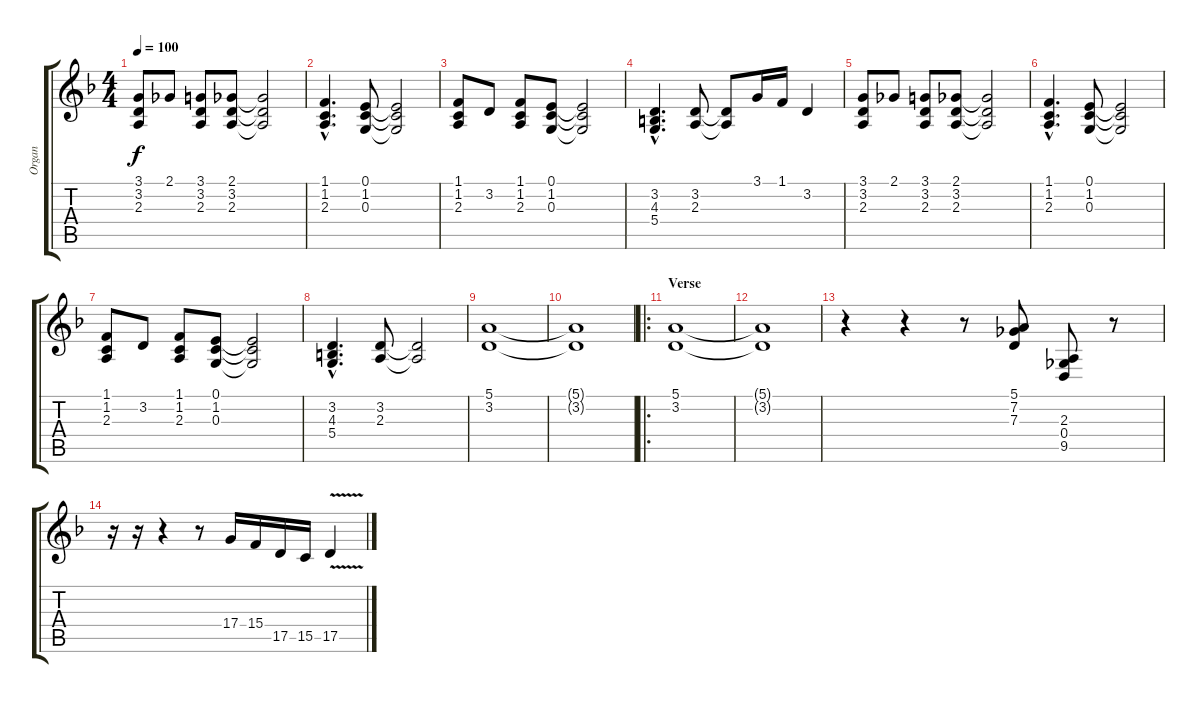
\track ("Organ" "Organ") {instrument churchorgan}
\staff {score tabs}
\tuning (E4 B3 G3 D3 A2 E2) {hide}
\ts (4 4)
\tempo 100
\clef g2
\ks dminor
(3.1 3.2 2.3).8{dy f instrument churchorgan} 2.1.8 (3.1 3.2 2.3).8 (2.1 3.2 2.3).8 (2.1{t} 3.2{t} 2.3{t}).2 |
(1.1{hac} 1.2{hac} 2.3{hac}).4{d} (0.1 1.2 0.3).8 (0.1{t} 1.2{t} 0.3{t}).2 |
(1.1 1.2 2.3).8 3.2.8 (1.1 1.2 2.3).8 (0.1 1.2 0.3).8 (0.1{t} 1.2{t} 0.3{t}).2 |
(3.2{hac} 4.3{hac} 5.4{hac}).4{d} (3.2 2.3).8 (3.2{t} 2.3{t}).8 3.1.16 1.1.16 3.2.4 |
(3.1 3.2 2.3).8 2.1.8 (3.1 3.2 2.3).8 (2.1 3.2 2.3).8 (2.1{t} 3.2{t} 2.3{t}).2 |
(1.1{hac} 1.2{hac} 2.3{hac}).4{d} (0.1 1.2 0.3).8 (0.1{t} 1.2{t} 0.3{t}).2 |
(1.1 1.2 2.3).8 3.2.8 (1.1 1.2 2.3).8 (0.1 1.2 0.3).8 (0.1{t} 1.2{t} 0.3{t}).2 |
(3.2{hac} 4.3{hac} 5.4{hac}).4{d} (3.2 2.3).8 (3.2{t} 2.3{t}).2 |
(5.1 3.2).1 |
(5.1{t} 3.2{t}).1 |
\ro
\section ("" "Verse")
(5.1 3.2).1 |
(5.1{t} 3.2{t}).1 |
r.4 r.4 r.8 (5.1 7.2 7.3).8 (2.3 0.4 9.5).8 r.8 |
r.16 r.16 r.4 r.8 17.4.16 15.4.16 17.5.16 15.5.16 17.5{v}.4
